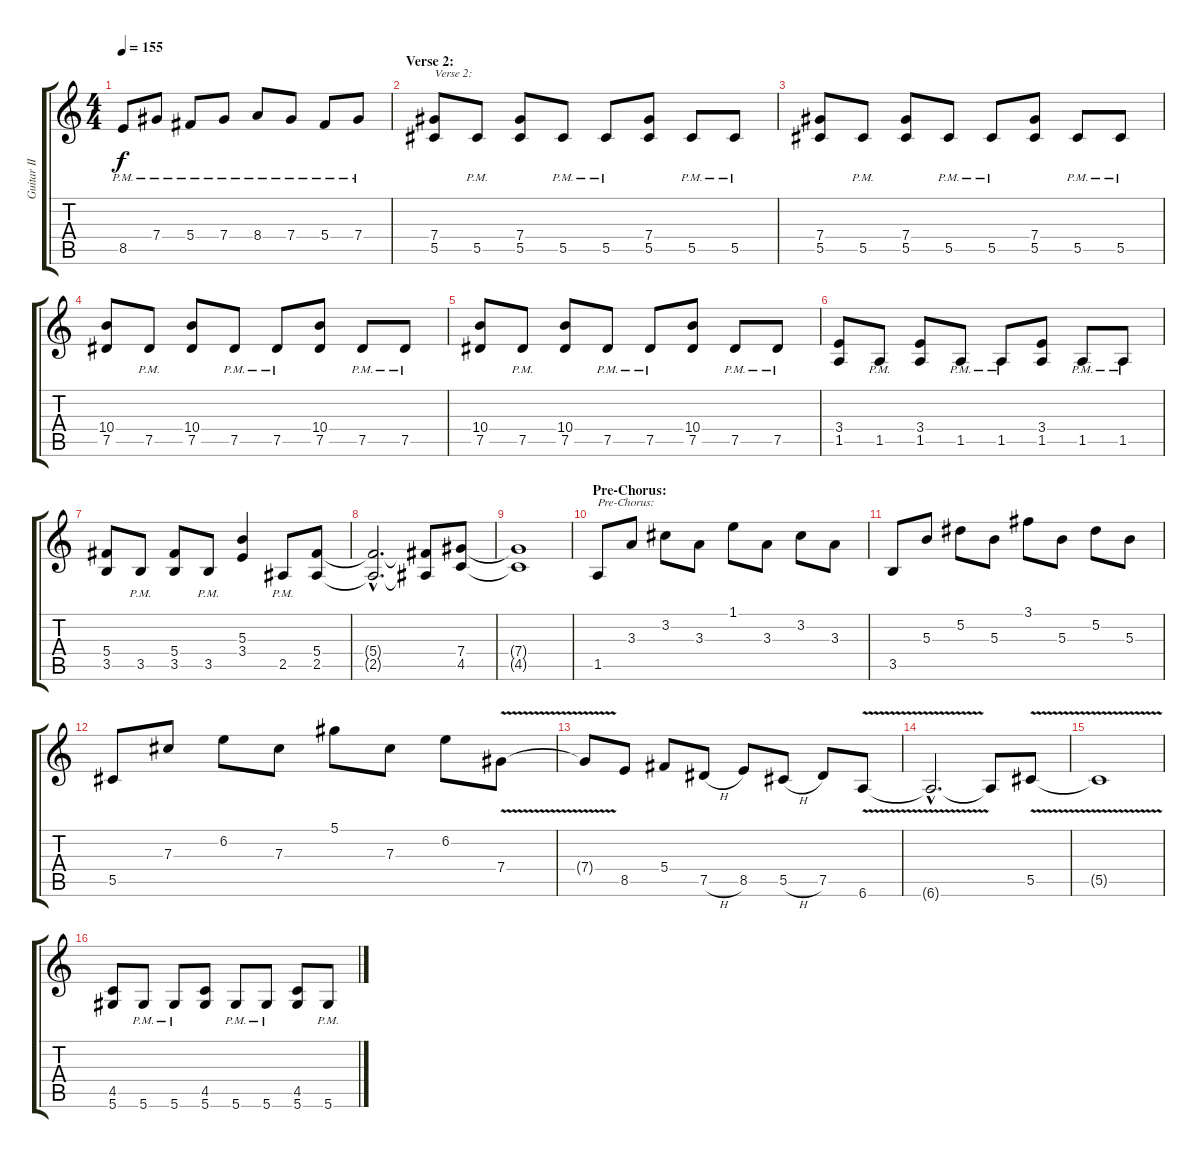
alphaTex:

\track ("Guitar II" "Guitar II") {instrument distortionguitar}
\staff {score tabs}
\tuning (Eb4 Bb3 Gb3 Db3 Ab2 Eb2) {hide}
\ts (4 4)
\tempo 155
\clef g2
\ks c
8.5{pm}.8{dy f} 7.4{pm}.8 5.4{pm}.8 7.4{pm}.8 8.4{pm}.8 7.4{pm}.8 5.4{pm}.8 7.4{pm}.8 |
\section ("" "Verse 2:")
(7.4 5.5).8{txt "Verse 2:"} 5.5{pm}.8 (7.4 5.5).8 5.5{pm}.8 5.5{pm}.8 (7.4 5.5).8 5.5{pm}.8 5.5{pm}.8 |
(7.4 5.5).8 5.5{pm}.8 (7.4 5.5).8 5.5{pm}.8 5.5{pm}.8 (7.4 5.5).8 5.5{pm}.8 5.5{pm}.8 |
(10.4 7.5).8 7.5{pm}.8 (10.4 7.5).8 7.5{pm}.8 7.5{pm}.8 (10.4 7.5).8 7.5{pm}.8 7.5{pm}.8 |
(10.4 7.5).8 7.5{pm}.8 (10.4 7.5).8 7.5{pm}.8 7.5{pm}.8 (10.4 7.5).8 7.5{pm}.8 7.5{pm}.8 |
(3.4 1.5).8 1.5{pm}.8 (3.4 1.5).8 1.5{pm}.8 1.5{pm}.8 (3.4 1.5).8 1.5{pm}.8 1.5{pm}.8 |
(5.4 3.5).8 3.5{pm}.8 (5.4 3.5).8 3.5{pm}.8 (5.3 3.4).4 2.5{pm}.8 (5.4 2.5).8 |
(5.4{hac t} 2.5{hac t}).2{d} (5.4{t} 2.5{t}).8 (7.4 4.5).8 |
(7.4{t} 4.5{t}).1 |
\section ("" "Pre-Chorus:")
1.5.8{txt "Pre-Chorus:"} 3.3.8 3.2.8 3.3.8 1.1.8 3.3.8 3.2.8 3.3.8 |
3.5.8 5.3.8 5.2.8 5.3.8 3.1.8 5.3.8 5.2.8 5.3.8 |
5.5.8 7.3.8 6.2.8 7.3.8 5.1.8 7.3.8 6.2.8 7.4{v}.8 |
7.4{t}.8 8.5.8 5.4.8 7.5{h}.8 8.5.8 5.5{h}.8 7.5.8 6.6{v}.8 |
6.6{hac t}.2{d} 6.6{t}.8 5.5{v}.8 |
5.5{t}.1 |
(4.5 5.6).8 5.6{pm}.8 5.6{pm}.8 (4.5 5.6).8 5.6{pm}.8 5.6{pm}.8 (4.5 5.6).8 5.6{pm}.8
